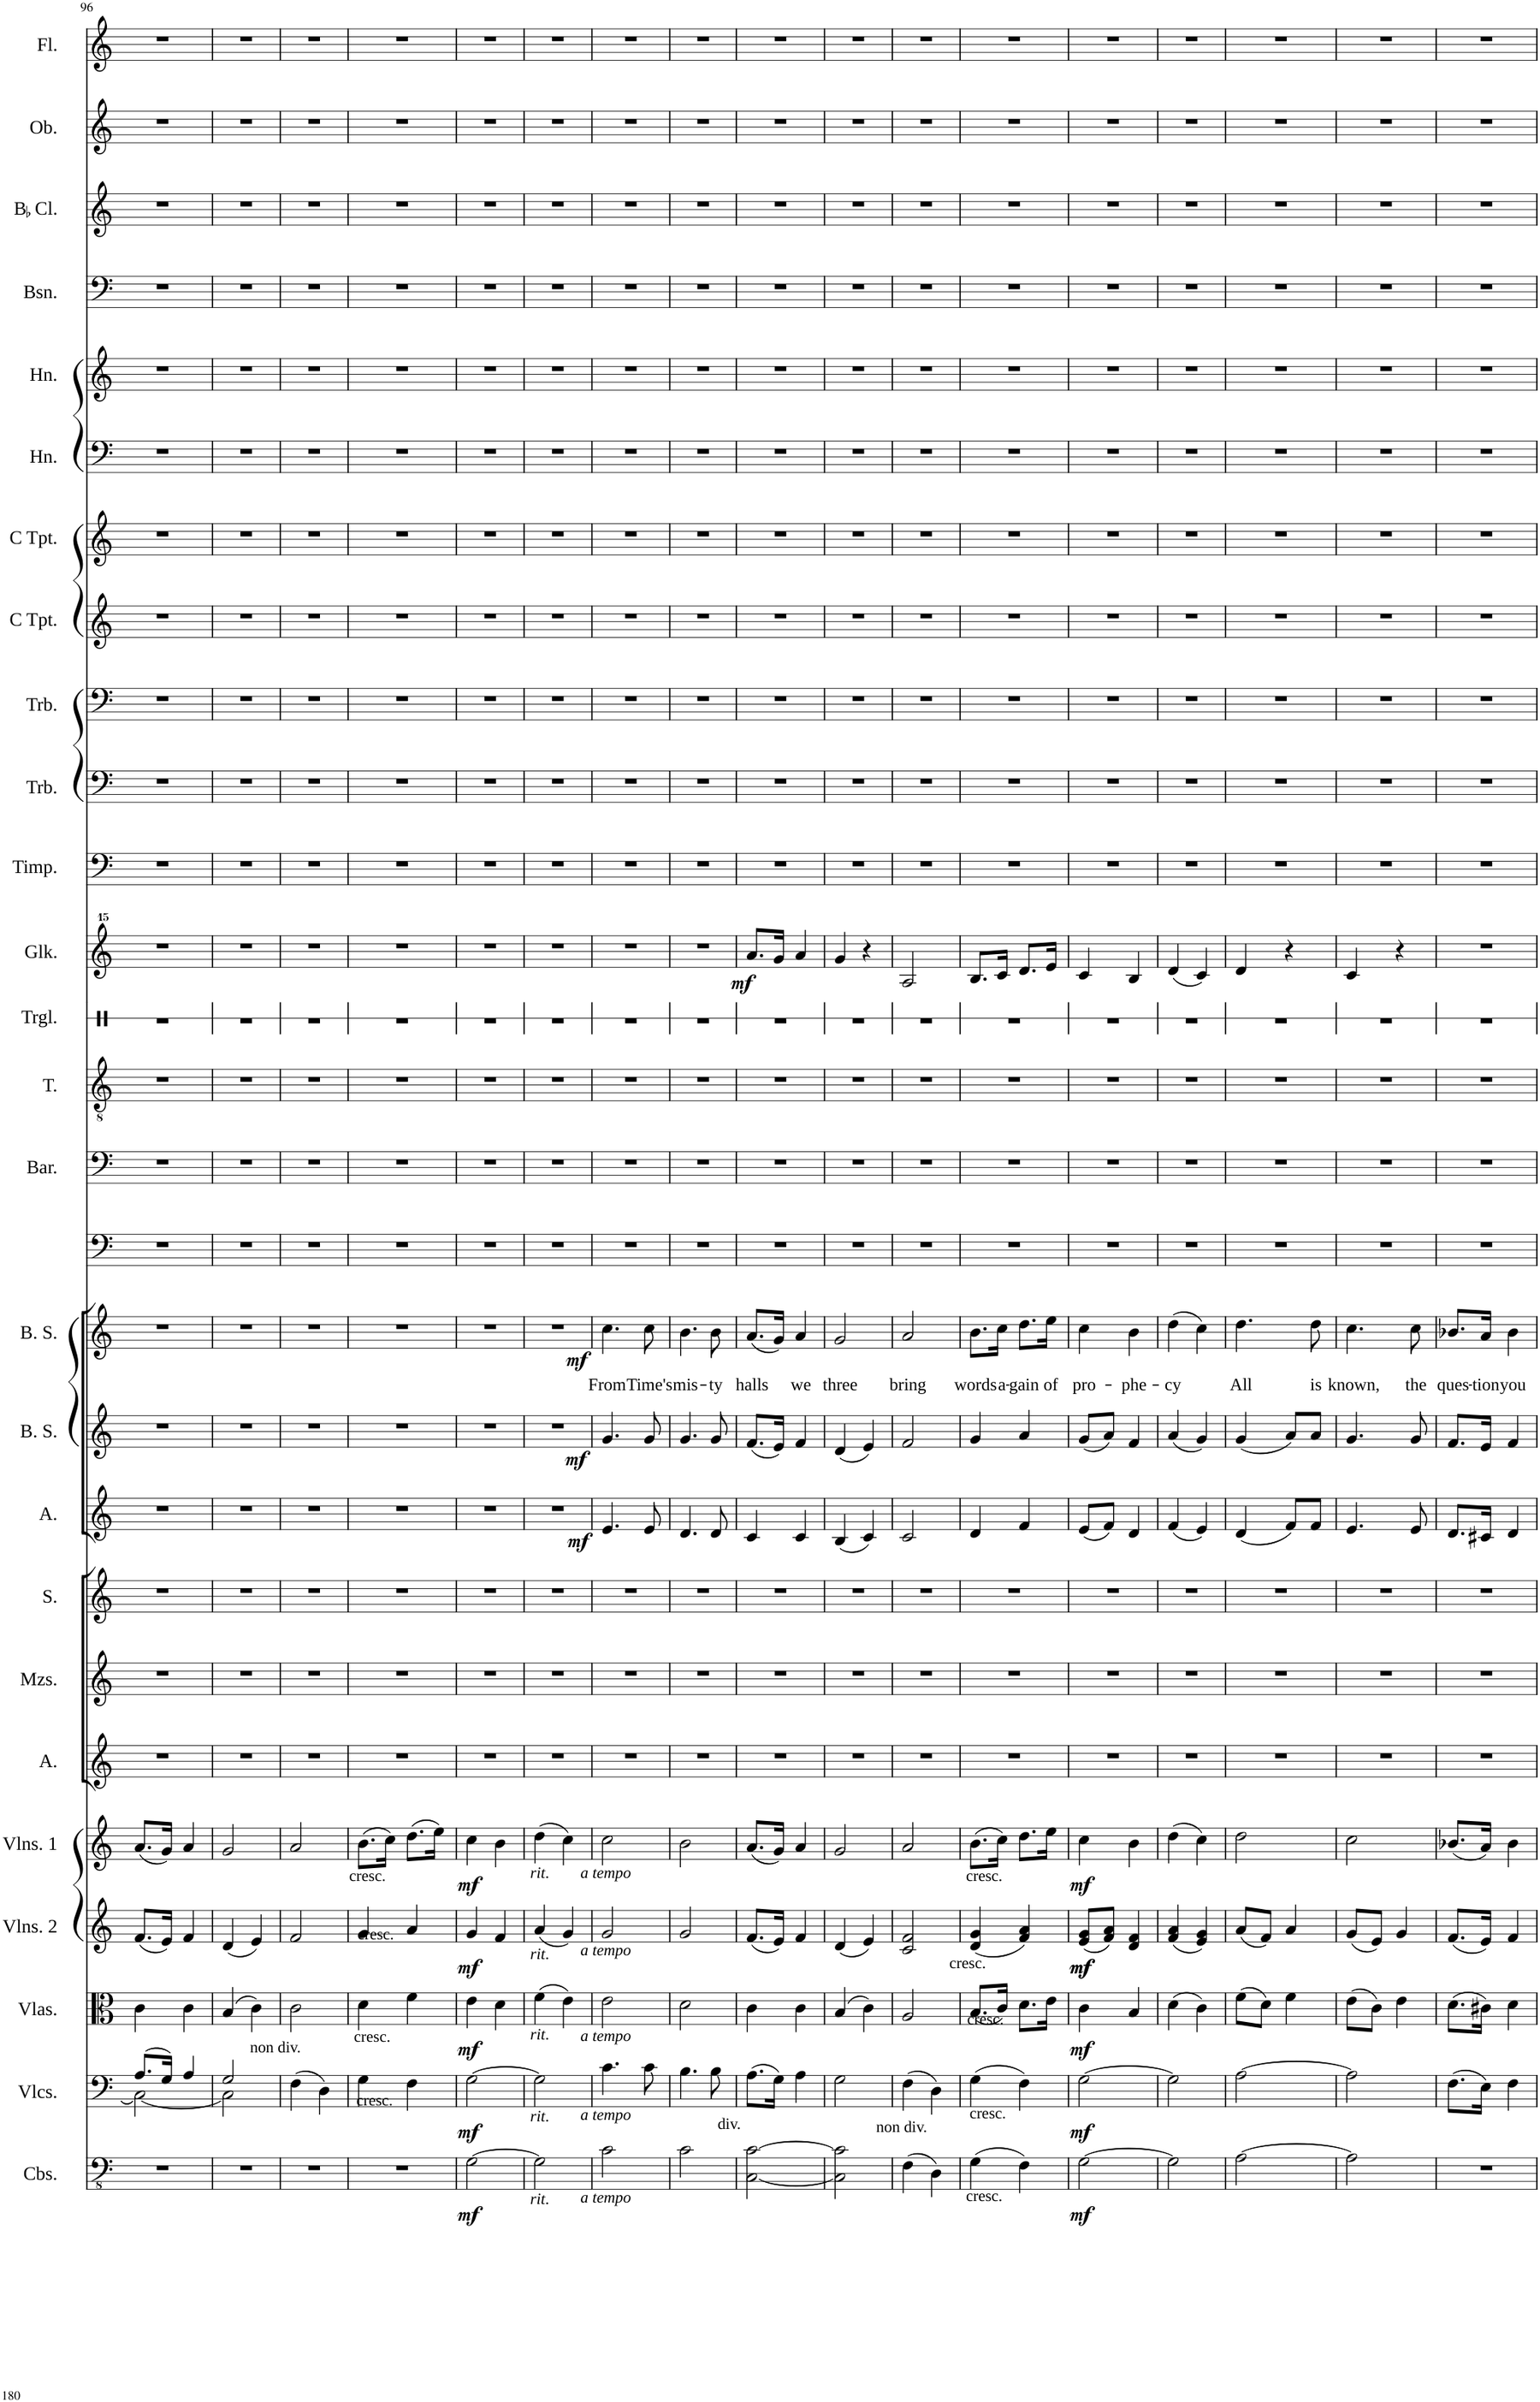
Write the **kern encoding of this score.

**kern	**dynam	**kern	**dynam	**kern	**dynam	**kern	**dynam	**kern	**dynam	**kern	**kern	**kern	**kern	**dynam	**kern	**dynam	**kern	**text	**dynam	**kern	**kern	**kern	**kern	**kern	**dynam	**kern	**kern	**kern	**kern	**kern	**kern	**kern	**kern	**kern	**kern	**kern
*part27	*part27	*part26	*part26	*part25	*part25	*part24	*part24	*part23	*part23	*part22	*part21	*part20	*part19	*part19	*part18	*part18	*part17	*part17	*part17	*part16	*part15	*part14	*part13	*part12	*part12	*part11	*part10	*part9	*part8	*part7	*part6	*part5	*part4	*part3	*part2	*part1
*staff27	*staff27	*staff26	*staff26	*staff25	*staff25	*staff24	*staff24	*staff23	*staff23	*staff22	*staff21	*staff20	*staff19	*staff19	*staff18	*staff18	*staff17	*staff17	*staff17	*staff16	*staff15	*staff14	*staff13	*staff12	*staff12	*staff11	*staff10	*staff9	*staff8	*staff7	*staff6	*staff5	*staff4	*staff3	*staff2	*staff1
*I"Contrabasses	*	*I"Violoncellos	*	*I"Violas	*	*I"Violins 2	*	*I"Violins 1	*	*I"Alto	*I"Mezzosoprano	*I"Soprano	*I"Alto	*	*I"Boy Soprano	*	*I"Boy Soprano	*	*	*I"Bass	*I"Baritone	*I"Tenor	*I"Triangle	*I"Glockenspiel	*	*I"Timpani	*I"Trombone	*I"Trombone	*I"C Trumpet	*I"C Trumpet	*I"Horn	*I"Horn	*I"Bassoon	*I"BaccidentalFlat Clarinet	*I"Oboe	*I"Flute
*I'Cbs.	*	*I'Vlcs.	*	*I'Vlas.	*	*I'Vlns. 2	*	*I'Vlns. 1	*	*I'A.	*I'Mzs.	*I'S.	*I'A.	*	*I'B. S.	*	*I'B. S.	*	*	*	*I'Bar.	*I'T.	*I'Trgl.	*I'Glk.	*	*I'Timp.	*I'Trb.	*I'Trb.	*I'C Tpt.	*I'C Tpt.	*I'Hn.	*I'Hn.	*I'Bsn.	*I'BaccidentalFlat Cl.	*I'Ob.	*I'Fl.
!!LO:PB:g=z
*clefFv4	*	*clefF4	*	*clefC3	*	*clefG2	*	*clefG2	*	*clefG2	*clefG2	*clefG2	*clefG2	*	*clefG2	*	*clefG2	*	*	*clefF4	*clefF4	*clefGv2	*clefX	*clefG^^2	*	*clefF4	*clefF4	*clefF4	*clefG2	*clefG2	*clefF4	*clefG2	*clefF4	*clefG2	*clefG2	*clefG2
*	*	*	*	*	*	*	*	*	*	*	*	*	*	*	*	*	*	*	*	*	*	*	*	*	*	*	*	*	*	*	*ITrd4c7	*ITrd4c7	*	*ITrd1c2	*	*
*k[]	*	*k[]	*	*k[]	*	*k[]	*	*k[]	*	*k[]	*k[]	*k[]	*k[]	*	*k[]	*	*k[]	*	*	*k[]	*k[]	*k[]	*k[]	*k[]	*	*k[]	*k[]	*k[]	*k[]	*k[]	*k[]	*k[]	*k[]	*k[]	*k[]	*k[]
*M2/4	*	*M2/4	*	*M2/4	*	*M2/4	*	*M2/4	*	*M2/4	*M2/4	*M2/4	*M2/4	*	*M2/4	*	*M2/4	*	*	*M2/4	*M2/4	*M2/4	*M2/4	*M2/4	*	*M2/4	*M2/4	*M2/4	*M2/4	*M2/4	*M2/4	*M2/4	*M2/4	*M2/4	*M2/4	*M2/4
=96	=96	=96	=96	=96	=96	=96	=96	=96	=96	=96	=96	=96	=96	=96	=96	=96	=96	=96	=96	=96	=96	=96	=96	=96	=96	=96	=96	=96	=96	=96	=96	=96	=96	=96	=96	=96
*	*	*^	*	*	*	*	*	*	*	*	*	*	*	*	*	*	*	*	*	*	*	*	*	*	*	*	*	*	*	*	*	*	*	*	*	*
2r	.	(8.A/L	2C\_	.	4c\	.	(8.f/L	.	(8.a/L	.	2r	2r	2r	2r	.	2r	.	2r	.	.	2r	2r	2r	2r	2r	.	2r	2r	2r	2r	2r	2r	2r	2r	2r	2r	2r
.	.	16G/Jk)	.	.	.	.	16e/Jk)	.	16g/Jk)	.	.	.	.	.	.	.	.	.	.	.	.	.	.	.	.	.	.	.	.	.	.	.	.	.	.	.	.
.	.	4A/	.	.	4c\	.	4f/	.	4a/	.	.	.	.	.	.	.	.	.	.	.	.	.	.	.	.	.	.	.	.	.	.	.	.	.	.	.	.
=97	=97	=97	=97	=97	=97	=97	=97	=97	=97	=97	=97	=97	=97	=97	=97	=97	=97	=97	=97	=97	=97	=97	=97	=97	=97	=97	=97	=97	=97	=97	=97	=97	=97	=97	=97	=97	=97
2r	.	2G/	2C\]	.	(4B/	.	(4d/	.	2g/	.	2r	2r	2r	2r	.	2r	.	2r	.	.	2r	2r	2r	2r	2r	.	2r	2r	2r	2r	2r	2r	2r	2r	2r	2r	2r
.	.	.	.	.	4c\)	.	4e/)	.	.	.	.	.	.	.	.	.	.	.	.	.	.	.	.	.	.	.	.	.	.	.	.	.	.	.	.	.	.
*	*	*v	*v	*	*	*	*	*	*	*	*	*	*	*	*	*	*	*	*	*	*	*	*	*	*	*	*	*	*	*	*	*	*	*	*	*	*
=98	=98	=98	=98	=98	=98	=98	=98	=98	=98	=98	=98	=98	=98	=98	=98	=98	=98	=98	=98	=98	=98	=98	=98	=98	=98	=98	=98	=98	=98	=98	=98	=98	=98	=98	=98	=98
!	!	!LO:TX:a:t=non div.	!	!	!	!	!	!	!	!	!	!	!	!	!	!	!	!	!	!	!	!	!	!	!	!	!	!	!	!	!	!	!	!	!	!
2r	.	(4F\	.	2c\	.	2f/	.	2a/	.	2r	2r	2r	2r	.	2r	.	2r	.	.	2r	2r	2r	2r	2r	.	2r	2r	2r	2r	2r	2r	2r	2r	2r	2r	2r
.	.	4D\)	.	.	.	.	.	.	.	.	.	.	.	.	.	.	.	.	.	.	.	.	.	.	.	.	.	.	.	.	.	.	.	.	.	.
=99	=99	=99	=99	=99	=99	=99	=99	=99	=99	=99	=99	=99	=99	=99	=99	=99	=99	=99	=99	=99	=99	=99	=99	=99	=99	=99	=99	=99	=99	=99	=99	=99	=99	=99	=99	=99
!	!	!	!	!	!	!	!	!LO:TX:b:t=cresc.	!	!	!	!	!	!	!	!	!	!	!	!	!	!	!	!	!	!	!	!	!	!	!	!	!	!	!	!
!	!	!	!	!	!	!LO:TX:a:t=cresc.	!	!	!	!	!	!	!	!	!	!	!	!	!	!	!	!	!	!	!	!	!	!	!	!	!	!	!	!	!	!
!	!	!	!	!LO:TX:b:t=cresc.	!	!	!	!	!	!	!	!	!	!	!	!	!	!	!	!	!	!	!	!	!	!	!	!	!	!	!	!	!	!	!	!
!	!	!LO:TX:a:t=cresc.	!	!	!	!	!	!	!	!	!	!	!	!	!	!	!	!	!	!	!	!	!	!	!	!	!	!	!	!	!	!	!	!	!	!
2r	.	4G\	.	4d\	.	4g/	.	(8.b\L	.	2r	2r	2r	2r	.	2r	.	2r	.	.	2r	2r	2r	2r	2r	.	2r	2r	2r	2r	2r	2r	2r	2r	2r	2r	2r
.	.	.	.	.	.	.	.	16cc\Jk)	.	.	.	.	.	.	.	.	.	.	.	.	.	.	.	.	.	.	.	.	.	.	.	.	.	.	.	.
.	.	4F\	.	4f\	.	4a/	.	(8.dd\L	.	.	.	.	.	.	.	.	.	.	.	.	.	.	.	.	.	.	.	.	.	.	.	.	.	.	.	.
.	.	.	.	.	.	.	.	16ee\Jk)	.	.	.	.	.	.	.	.	.	.	.	.	.	.	.	.	.	.	.	.	.	.	.	.	.	.	.	.
=100	=100	=100	=100	=100	=100	=100	=100	=100	=100	=100	=100	=100	=100	=100	=100	=100	=100	=100	=100	=100	=100	=100	=100	=100	=100	=100	=100	=100	=100	=100	=100	=100	=100	=100	=100	=100
!	!LO:DY:b	!	!LO:DY:b	!	!LO:DY:b	!	!LO:DY:b	!	!LO:DY:b	!	!	!	!	!	!	!	!	!	!	!	!	!	!	!	!	!	!	!	!	!	!	!	!	!	!	!
[2GG\	mf	[2G\	mf	4e\	mf	4g/	mf	4cc\	mf	2r	2r	2r	2r	.	2r	.	2r	.	.	2r	2r	2r	2r	2r	.	2r	2r	2r	2r	2r	2r	2r	2r	2r	2r	2r
.	.	.	.	4d\	.	4f/	.	4b\	.	.	.	.	.	.	.	.	.	.	.	.	.	.	.	.	.	.	.	.	.	.	.	.	.	.	.	.
=101	=101	=101	=101	=101	=101	=101	=101	=101	=101	=101	=101	=101	=101	=101	=101	=101	=101	=101	=101	=101	=101	=101	=101	=101	=101	=101	=101	=101	=101	=101	=101	=101	=101	=101	=101	=101
!	!	!	!	!	!	!	!	!LO:TX:b:i:t=rit	!	!	!	!	!	!	!	!	!	!	!	!	!	!	!	!	!	!	!	!	!	!	!	!	!	!	!	!
!	!	!	!	!	!	!	!	!LO:TX:b:t=.	!	!	!	!	!	!	!	!	!	!	!	!	!	!	!	!	!	!	!	!	!	!	!	!	!	!	!	!
!	!	!	!	!	!	!LO:TX:b:i:t=rit	!	!	!	!	!	!	!	!	!	!	!	!	!	!	!	!	!	!	!	!	!	!	!	!	!	!	!	!	!	!
!	!	!	!	!	!	!LO:TX:b:t=.	!	!	!	!	!	!	!	!	!	!	!	!	!	!	!	!	!	!	!	!	!	!	!	!	!	!	!	!	!	!
!	!	!	!	!LO:TX:b:i:t=rit	!	!	!	!	!	!	!	!	!	!	!	!	!	!	!	!	!	!	!	!	!	!	!	!	!	!	!	!	!	!	!	!
!	!	!	!	!LO:TX:b:t=.	!	!	!	!	!	!	!	!	!	!	!	!	!	!	!	!	!	!	!	!	!	!	!	!	!	!	!	!	!	!	!	!
!	!	!LO:TX:b:i:t=rit	!	!	!	!	!	!	!	!	!	!	!	!	!	!	!	!	!	!	!	!	!	!	!	!	!	!	!	!	!	!	!	!	!	!
!	!	!LO:TX:b:t=.	!	!	!	!	!	!	!	!	!	!	!	!	!	!	!	!	!	!	!	!	!	!	!	!	!	!	!	!	!	!	!	!	!	!
!LO:TX:b:i:t=rit	!	!	!	!	!	!	!	!	!	!	!	!	!	!	!	!	!	!	!	!	!	!	!	!	!	!	!	!	!	!	!	!	!	!	!	!
!LO:TX:b:t=.	!	!	!	!	!	!	!	!	!	!	!	!	!	!	!	!	!	!	!	!	!	!	!	!	!	!	!	!	!	!	!	!	!	!	!	!
2GG\]	.	2G\]	.	(4f\	.	(4a/	.	(4dd\	.	2r	2r	2r	2r	.	2r	.	2r	.	.	2r	2r	2r	2r	2r	.	2r	2r	2r	2r	2r	2r	2r	2r	2r	2r	2r
.	.	.	.	4e\)	.	4g/)	.	4cc\)	.	.	.	.	.	.	.	.	.	.	.	.	.	.	.	.	.	.	.	.	.	.	.	.	.	.	.	.
=102	=102	=102	=102	=102	=102	=102	=102	=102	=102	=102	=102	=102	=102	=102	=102	=102	=102	=102	=102	=102	=102	=102	=102	=102	=102	=102	=102	=102	=102	=102	=102	=102	=102	=102	=102	=102
!	!	!	!	!	!	!	!	!LO:TX:b:i:t=a tempo	!	!	!	!	!	!	!	!	!	!	!	!	!	!	!	!	!	!	!	!	!	!	!	!	!	!	!	!
!	!	!	!	!	!	!LO:TX:b:i:t=a tempo	!	!	!	!	!	!	!	!	!	!	!	!	!	!	!	!	!	!	!	!	!	!	!	!	!	!	!	!	!	!
!	!	!	!	!LO:TX:b:i:t=a tempo	!	!	!	!	!	!	!	!	!	!	!	!	!	!	!	!	!	!	!	!	!	!	!	!	!	!	!	!	!	!	!	!
!	!	!LO:TX:b:i:t=a tempo	!	!	!	!	!	!	!	!	!	!	!	!	!	!	!	!	!	!	!	!	!	!	!	!	!	!	!	!	!	!	!	!	!	!
!LO:TX:b:i:t=a tempo	!	!	!	!	!	!	!	!	!	!	!	!	!	!	!	!	!	!	!	!	!	!	!	!	!	!	!	!	!	!	!	!	!	!	!	!
!	!	!	!	!	!	!	!	!	!	!	!	!	!	!LO:DY:b	!	!LO:DY:b	!	!LO:LY:b	!LO:DY:b	!	!	!	!	!	!	!	!	!	!	!	!	!	!	!	!	!
2C\	.	4.c\	.	2e\	.	2g/	.	2cc\	.	2r	2r	2r	4.e/	mf	4.g/	mf	4.cc\	From	mf	2r	2r	2r	2r	2r	.	2r	2r	2r	2r	2r	2r	2r	2r	2r	2r	2r
!	!	!	!	!	!	!	!	!	!	!	!	!	!	!	!	!	!	!LO:LY:b	!	!	!	!	!	!	!	!	!	!	!	!	!	!	!	!	!	!
.	.	8c\	.	.	.	.	.	.	.	.	.	.	8e/	.	8g/	.	8cc\	Time's	.	.	.	.	.	.	.	.	.	.	.	.	.	.	.	.	.	.
=103	=103	=103	=103	=103	=103	=103	=103	=103	=103	=103	=103	=103	=103	=103	=103	=103	=103	=103	=103	=103	=103	=103	=103	=103	=103	=103	=103	=103	=103	=103	=103	=103	=103	=103	=103	=103
!	!	!	!	!	!	!	!	!	!	!	!	!	!	!	!	!	!	!LO:LY:b	!	!	!	!	!	!	!	!	!	!	!	!	!	!	!	!	!	!
2C\	.	4.B\	.	2d\	.	2g/	.	2b\	.	2r	2r	2r	4.d/	.	4.g/	.	4.b\	mis-	.	2r	2r	2r	2r	2r	.	2r	2r	2r	2r	2r	2r	2r	2r	2r	2r	2r
!	!	!	!	!	!	!	!	!	!	!	!	!	!	!	!	!	!	!LO:LY:b	!	!	!	!	!	!	!	!	!	!	!	!	!	!	!	!	!	!
.	.	8B\	.	.	.	.	.	.	.	.	.	.	8d/	.	8g/	.	8b\	-ty	.	.	.	.	.	.	.	.	.	.	.	.	.	.	.	.	.	.
=104	=104	=104	=104	=104	=104	=104	=104	=104	=104	=104	=104	=104	=104	=104	=104	=104	=104	=104	=104	=104	=104	=104	=104	=104	=104	=104	=104	=104	=104	=104	=104	=104	=104	=104	=104	=104
!LO:TX:a:t=div.	!	!	!	!	!	!	!	!	!	!	!	!	!	!	!	!	!	!	!	!	!	!	!	!	!	!	!	!	!	!	!	!	!	!	!	!
!	!	!	!	!	!	!	!	!	!	!	!	!	!	!	!	!	!	!LO:LY:b	!	!	!	!	!	!	!LO:DY:b	!	!	!	!	!	!	!	!	!	!	!
[2CC\ [2C\	.	(8.A\L	.	4c\	.	(8.f/L	.	(8.a/L	.	2r	2r	2r	4c/	.	(8.f/L	.	(8.a/L	halls	.	2r	2r	2r	2r	8.aaa/L	mf	2r	2r	2r	2r	2r	2r	2r	2r	2r	2r	2r
.	.	16G\Jk)	.	.	.	16e/Jk)	.	16g/Jk)	.	.	.	.	.	.	16e/Jk)	.	16g/Jk)	.	.	.	.	.	.	16ggg/Jk	.	.	.	.	.	.	.	.	.	.	.	.
!	!	!	!	!	!	!	!	!	!	!	!	!	!	!	!	!	!	!LO:LY:b	!	!	!	!	!	!	!	!	!	!	!	!	!	!	!	!	!	!
.	.	4A\	.	4c\	.	4f/	.	4a/	.	.	.	.	4c/	.	4f/	.	4a/	we	.	.	.	.	.	4aaa/	.	.	.	.	.	.	.	.	.	.	.	.
=105	=105	=105	=105	=105	=105	=105	=105	=105	=105	=105	=105	=105	=105	=105	=105	=105	=105	=105	=105	=105	=105	=105	=105	=105	=105	=105	=105	=105	=105	=105	=105	=105	=105	=105	=105	=105
*	*	*	*	*	*	*	*	*	*	*	*	*	*	*	*^	*	*	*	*	*	*	*	*	*	*	*	*	*	*	*	*	*	*	*	*	*
!	!	!	!	!	!	!	!	!	!	!	!	!	!	!	!	!	!	!	!LO:LY:b	!	!	!	!	!	!	!	!	!	!	!	!	!	!	!	!	!	!
2CC\] 2C\]	.	2G\	.	(4B/	.	(4d/	.	2g/	.	2r	2r	2r	(4B/	.	2ryy	(4d/	.	2g/	three	.	2r	2r	2r	2r	4ggg/	.	2r	2r	2r	2r	2r	2r	2r	2r	2r	2r	2r
.	.	.	.	4c\)	.	4e/)	.	.	.	.	.	.	4c/)	.	.	4e/)	.	.	.	.	.	.	.	.	4r	.	.	.	.	.	.	.	.	.	.	.	.
=106	=106	=106	=106	=106	=106	=106	=106	=106	=106	=106	=106	=106	=106	=106	=106	=106	=106	=106	=106	=106	=106	=106	=106	=106	=106	=106	=106	=106	=106	=106	=106	=106	=106	=106	=106	=106	=106
!LO:TX:a:t=non div.	!	!	!	!	!	!	!	!	!	!	!	!	!	!	!	!	!	!	!	!	!	!	!	!	!	!	!	!	!	!	!	!	!	!	!	!	!
!	!	!	!	!	!	!	!	!	!	!	!	!	!	!	!	!	!	!	!LO:LY:b	!	!	!	!	!	!	!	!	!	!	!	!	!	!	!	!	!	!
*	*	*	*	*	*	*	*	*	*	*	*	*	*	*	*v	*v	*	*	*	*	*	*	*	*	*	*	*	*	*	*	*	*	*	*	*	*	*
(4FF\	.	(4F\	.	2A/	.	2c/ 2f/	.	2a/	.	2r	2r	2r	2c/	.	2f/	.	2a/	bring	.	2r	2r	2r	2r	2aa/	.	2r	2r	2r	2r	2r	2r	2r	2r	2r	2r	2r
4DD\)	.	4D\)	.	.	.	.	.	.	.	.	.	.	.	.	.	.	.	.	.	.	.	.	.	.	.	.	.	.	.	.	.	.	.	.	.	.
=107	=107	=107	=107	=107	=107	=107	=107	=107	=107	=107	=107	=107	=107	=107	=107	=107	=107	=107	=107	=107	=107	=107	=107	=107	=107	=107	=107	=107	=107	=107	=107	=107	=107	=107	=107	=107
!	!	!	!	!	!	!	!	!LO:TX:b:t=cresc.	!	!	!	!	!	!	!	!	!	!	!	!	!	!	!	!	!	!	!	!	!	!	!	!	!	!	!	!
!	!	!	!	!	!	!LO:TX:b:t=cresc.	!	!	!	!	!	!	!	!	!	!	!	!	!	!	!	!	!	!	!	!	!	!	!	!	!	!	!	!	!	!
!	!	!	!	!LO:TX:a:t=cresc.	!	!	!	!	!	!	!	!	!	!	!	!	!	!	!	!	!	!	!	!	!	!	!	!	!	!	!	!	!	!	!	!
!	!	!LO:TX:b:t=cresc.	!	!	!	!	!	!	!	!	!	!	!	!	!	!	!	!	!	!	!	!	!	!	!	!	!	!	!	!	!	!	!	!	!	!
!LO:TX:b:t=cresc.	!	!	!	!	!	!	!	!	!	!	!	!	!	!	!	!	!	!	!	!	!	!	!	!	!	!	!	!	!	!	!	!	!	!	!	!
!	!	!	!	!	!	!	!	!	!	!	!	!	!	!	!	!	!	!LO:LY:b	!	!	!	!	!	!	!	!	!	!	!	!	!	!	!	!	!	!
(4GG\	.	(4G\	.	(8.B/L	.	(4d/ 4g/	.	(8.b\L	.	2r	2r	2r	4d/	.	4g/	.	8.b\L	words	.	2r	2r	2r	2r	8.bb/L	.	2r	2r	2r	2r	2r	2r	2r	2r	2r	2r	2r
!	!	!	!	!	!	!	!	!	!	!	!	!	!	!	!	!	!	!LO:LY:b	!	!	!	!	!	!	!	!	!	!	!	!	!	!	!	!	!	!
.	.	.	.	16c/Jk)	.	.	.	16cc\Jk)	.	.	.	.	.	.	.	.	16cc\Jk	a-	.	.	.	.	.	16ccc/Jk	.	.	.	.	.	.	.	.	.	.	.	.
!	!	!	!	!	!	!	!	!	!	!	!	!	!	!	!	!	!	!LO:LY:b	!	!	!	!	!	!	!	!	!	!	!	!	!	!	!	!	!	!
4FF\)	.	4F\)	.	8.d\L	.	4f/ 4a/)	.	8.dd\L	.	.	.	.	4f/	.	4a/	.	8.dd\L	-gain	.	.	.	.	.	8.ddd/L	.	.	.	.	.	.	.	.	.	.	.	.
!	!	!	!	!	!	!	!	!	!	!	!	!	!	!	!	!	!	!LO:LY:b	!	!	!	!	!	!	!	!	!	!	!	!	!	!	!	!	!	!
.	.	.	.	16e\Jk	.	.	.	16ee\Jk	.	.	.	.	.	.	.	.	16ee\Jk	of	.	.	.	.	.	16eee/Jk	.	.	.	.	.	.	.	.	.	.	.	.
=108	=108	=108	=108	=108	=108	=108	=108	=108	=108	=108	=108	=108	=108	=108	=108	=108	=108	=108	=108	=108	=108	=108	=108	=108	=108	=108	=108	=108	=108	=108	=108	=108	=108	=108	=108	=108
!	!LO:DY:b	!	!LO:DY:b	!	!LO:DY:b	!	!LO:DY:b	!	!	!	!	!	!	!	!	!	!	!LO:LY:b	!	!	!	!	!	!	!	!	!	!	!	!	!	!	!	!	!	!
!	!	!	!	!	!	!	!LO:DY:n=1:b	!	!LO:DY:b	!	!	!	!	!	!	!	!	!	!	!	!	!	!	!	!	!	!	!	!	!	!	!	!	!	!	!
[2GG\	mf	[2G\	mf	4c\	mf	(8e/ 8g/L	mf mf	4cc\	mf	2r	2r	2r	(8e/L	.	(8g/L	.	4cc\	pro-	.	2r	2r	2r	2r	4ccc/	.	2r	2r	2r	2r	2r	2r	2r	2r	2r	2r	2r
.	.	.	.	.	.	8f/ 8a/J)	.	.	.	.	.	.	8f/J)	.	8a/J)	.	.	.	.	.	.	.	.	.	.	.	.	.	.	.	.	.	.	.	.	.
!	!	!	!	!	!	!	!	!	!	!	!	!	!	!	!	!	!	!LO:LY:b	!	!	!	!	!	!	!	!	!	!	!	!	!	!	!	!	!	!
.	.	.	.	4B/	.	4d/ 4f/	.	4b\	.	.	.	.	4d/	.	4f/	.	4b\	-phe-	.	.	.	.	.	4bb/	.	.	.	.	.	.	.	.	.	.	.	.
=109	=109	=109	=109	=109	=109	=109	=109	=109	=109	=109	=109	=109	=109	=109	=109	=109	=109	=109	=109	=109	=109	=109	=109	=109	=109	=109	=109	=109	=109	=109	=109	=109	=109	=109	=109	=109
!	!	!	!	!	!	!	!	!	!	!	!	!	!	!	!	!	!	!LO:LY:b	!	!	!	!	!	!	!	!	!	!	!	!	!	!	!	!	!	!
2GG\]	.	2G\]	.	(4d\	.	(4f/ 4a/	.	(4dd\	.	2r	2r	2r	(4f/	.	(4a/	.	(4dd\	-cy	.	2r	2r	2r	2r	(4ddd/	.	2r	2r	2r	2r	2r	2r	2r	2r	2r	2r	2r
.	.	.	.	4c\)	.	4e/ 4g/)	.	4cc\)	.	.	.	.	4e/)	.	4g/)	.	4cc\)	.	.	.	.	.	.	4ccc/)	.	.	.	.	.	.	.	.	.	.	.	.
=110	=110	=110	=110	=110	=110	=110	=110	=110	=110	=110	=110	=110	=110	=110	=110	=110	=110	=110	=110	=110	=110	=110	=110	=110	=110	=110	=110	=110	=110	=110	=110	=110	=110	=110	=110	=110
!	!	!	!	!	!	!	!	!	!	!	!	!	!	!	!	!	!	!LO:LY:b	!	!	!	!	!	!	!	!	!	!	!	!	!	!	!	!	!	!
[2AA\	.	[2A\	.	(8f\L	.	(8a/L	.	2dd\	.	2r	2r	2r	(4d/	.	(4g/	.	4.dd\	All	.	2r	2r	2r	2r	4ddd/	.	2r	2r	2r	2r	2r	2r	2r	2r	2r	2r	2r
.	.	.	.	8d\J)	.	8f/J)	.	.	.	.	.	.	.	.	.	.	.	.	.	.	.	.	.	.	.	.	.	.	.	.	.	.	.	.	.	.
.	.	.	.	4f\	.	4a/	.	.	.	.	.	.	8f/L)	.	8a/L)	.	.	.	.	.	.	.	.	4r	.	.	.	.	.	.	.	.	.	.	.	.
!	!	!	!	!	!	!	!	!	!	!	!	!	!	!	!	!	!	!LO:LY:b	!	!	!	!	!	!	!	!	!	!	!	!	!	!	!	!	!	!
.	.	.	.	.	.	.	.	.	.	.	.	.	8f/J	.	8a/J	.	8dd\	is	.	.	.	.	.	.	.	.	.	.	.	.	.	.	.	.	.	.
=111	=111	=111	=111	=111	=111	=111	=111	=111	=111	=111	=111	=111	=111	=111	=111	=111	=111	=111	=111	=111	=111	=111	=111	=111	=111	=111	=111	=111	=111	=111	=111	=111	=111	=111	=111	=111
!	!	!	!	!	!	!	!	!	!	!	!	!	!	!	!	!	!	!LO:LY:b	!	!	!	!	!	!	!	!	!	!	!	!	!	!	!	!	!	!
2AA\]	.	2A\]	.	(8e\L	.	(8g/L	.	2cc\	.	2r	2r	2r	4.e/	.	4.g/	.	4.cc\	known,	.	2r	2r	2r	2r	4ccc/	.	2r	2r	2r	2r	2r	2r	2r	2r	2r	2r	2r
.	.	.	.	8c\J)	.	8e/J)	.	.	.	.	.	.	.	.	.	.	.	.	.	.	.	.	.	.	.	.	.	.	.	.	.	.	.	.	.	.
.	.	.	.	4e\	.	4g/	.	.	.	.	.	.	.	.	.	.	.	.	.	.	.	.	.	4r	.	.	.	.	.	.	.	.	.	.	.	.
!	!	!	!	!	!	!	!	!	!	!	!	!	!	!	!	!	!	!LO:LY:b	!	!	!	!	!	!	!	!	!	!	!	!	!	!	!	!	!	!
.	.	.	.	.	.	.	.	.	.	.	.	.	8e/	.	8g/	.	8cc\	the	.	.	.	.	.	.	.	.	.	.	.	.	.	.	.	.	.	.
=112	=112	=112	=112	=112	=112	=112	=112	=112	=112	=112	=112	=112	=112	=112	=112	=112	=112	=112	=112	=112	=112	=112	=112	=112	=112	=112	=112	=112	=112	=112	=112	=112	=112	=112	=112	=112
!	!	!	!	!	!	!	!	!	!	!	!	!	!	!	!	!	!	!LO:LY:b	!	!	!	!	!	!	!	!	!	!	!	!	!	!	!	!	!	!
2r	.	(8.F\L	.	(8.d\L	.	(8.f/L	.	(8.b-X/L	.	2r	2r	2r	8.d/L	.	8.f/L	.	8.b-X/L	ques-	.	2r	2r	2r	2r	2r	.	2r	2r	2r	2r	2r	2r	2r	2r	2r	2r	2r
!	!	!	!	!	!	!	!	!	!	!	!	!	!	!	!	!	!	!LO:LY:b	!	!	!	!	!	!	!	!	!	!	!	!	!	!	!	!	!	!
.	.	16E\Jk)	.	16c#X\Jk)	.	16e/Jk)	.	16a/Jk)	.	.	.	.	16c#X/Jk	.	16e/Jk	.	16a/Jk	-tion	.	.	.	.	.	.	.	.	.	.	.	.	.	.	.	.	.	.
!	!	!	!	!	!	!	!	!	!	!	!	!	!	!	!	!	!	!LO:LY:b	!	!	!	!	!	!	!	!	!	!	!	!	!	!	!	!	!	!
.	.	4F\	.	4d\	.	4f/	.	4b-\	.	.	.	.	4d/	.	4f/	.	4b-\	you	.	.	.	.	.	.	.	.	.	.	.	.	.	.	.	.	.	.
=	=	=	=	=	=	=	=	=	=	=	=	=	=	=	=	=	=	=	=	=	=	=	=	=	=	=	=	=	=	=	=	=	=	=	=	=
*-	*-	*-	*-	*-	*-	*-	*-	*-	*-	*-	*-	*-	*-	*-	*-	*-	*-	*-	*-	*-	*-	*-	*-	*-	*-	*-	*-	*-	*-	*-	*-	*-	*-	*-	*-	*-
